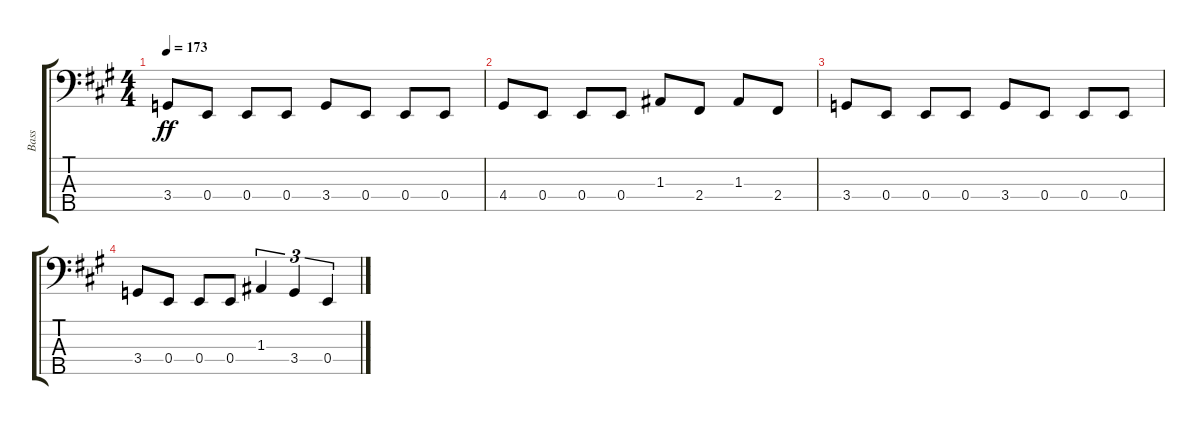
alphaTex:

\track ("Bass" "Bass") {instrument electricbassfinger}
\staff {score tabs}
\tuning (G2 D2 A1 E1 B0) {hide}
\ts (4 4)
\tempo 173
\clef f4
\ks f#minor
3.4.8{dy ff} 0.4.8 0.4.8 0.4.8 3.4.8 0.4.8 0.4.8 0.4.8 |
4.4.8 0.4.8 0.4.8 0.4.8 1.3.8 2.4.8 1.3.8 2.4.8 |
3.4.8 0.4.8 0.4.8 0.4.8 3.4.8 0.4.8 0.4.8 0.4.8 |
3.4.8 0.4.8 0.4.8 0.4.8 1.3.4{tu (3 2)} 3.4.4{tu (3 2)} 0.4.4{tu (3 2)}
